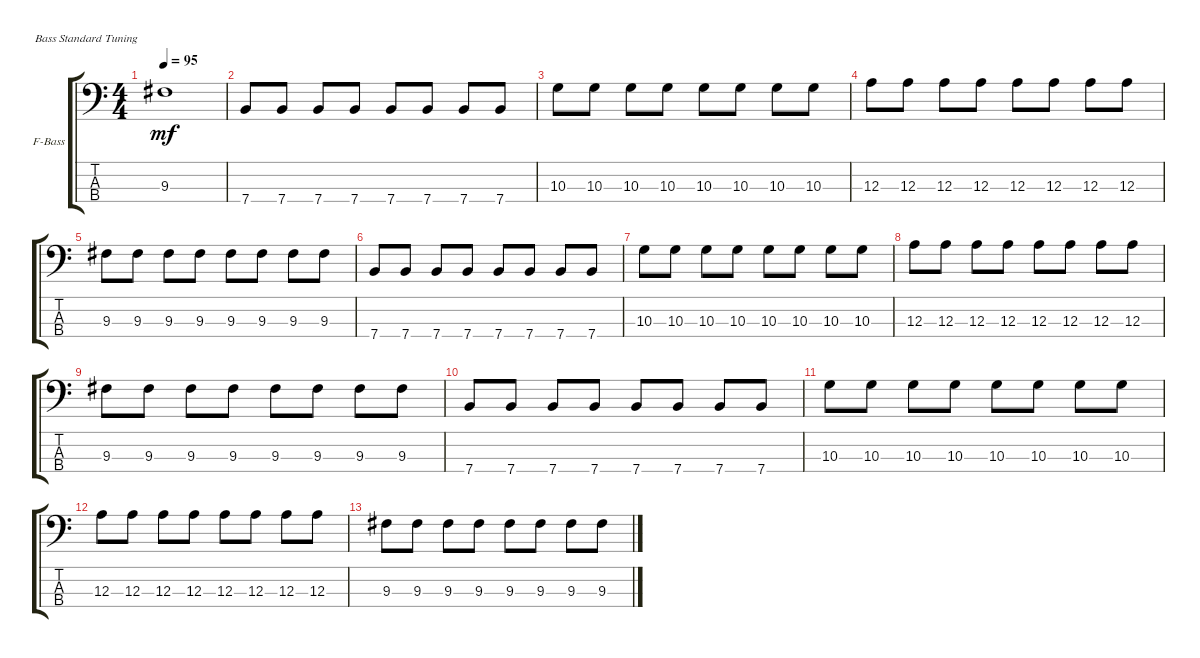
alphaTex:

\defaultSystemsLayout 4
\bracketExtendMode groupsimilarinstruments
\firstSystemTrackNameOrientation horizontal
\otherSystemsTrackNameOrientation horizontal
\track ("Bass" "F-Bass") {instrument fretlessbass}
\staff {score tabs}
\tuning (G2 D2 A1 E1)
\ts (4 4)
\tempo 95
\clef f4
\scale
0.333333
\ks c
9.3.1{dy mf} |
\scale
0.333333 7.4.8 7.4.8 7.4.8 7.4.8 7.4.8 7.4.8 7.4.8 7.4.8 |
10.3.8 10.3.8 10.3.8 10.3.8 10.3.8 10.3.8 10.3.8 10.3.8 |
12.3.8 12.3.8 12.3.8 12.3.8 12.3.8 12.3.8 12.3.8 12.3.8 |
9.3.8 9.3.8 9.3.8 9.3.8 9.3.8 9.3.8 9.3.8 9.3.8 |
7.4.8 7.4.8 7.4.8 7.4.8 7.4.8 7.4.8 7.4.8 7.4.8 |
10.3.8 10.3.8 10.3.8 10.3.8 10.3.8 10.3.8 10.3.8 10.3.8 |
12.3.8 12.3.8 12.3.8 12.3.8 12.3.8 12.3.8 12.3.8 12.3.8 |
9.3.8 9.3.8 9.3.8 9.3.8 9.3.8 9.3.8 9.3.8 9.3.8 |
7.4.8 7.4.8 7.4.8 7.4.8 7.4.8 7.4.8 7.4.8 7.4.8 |
10.3.8 10.3.8 10.3.8 10.3.8 10.3.8 10.3.8 10.3.8 10.3.8 |
12.3.8 12.3.8 12.3.8 12.3.8 12.3.8 12.3.8 12.3.8 12.3.8 |
9.3.8 9.3.8 9.3.8 9.3.8 9.3.8 9.3.8 9.3.8 9.3.8
